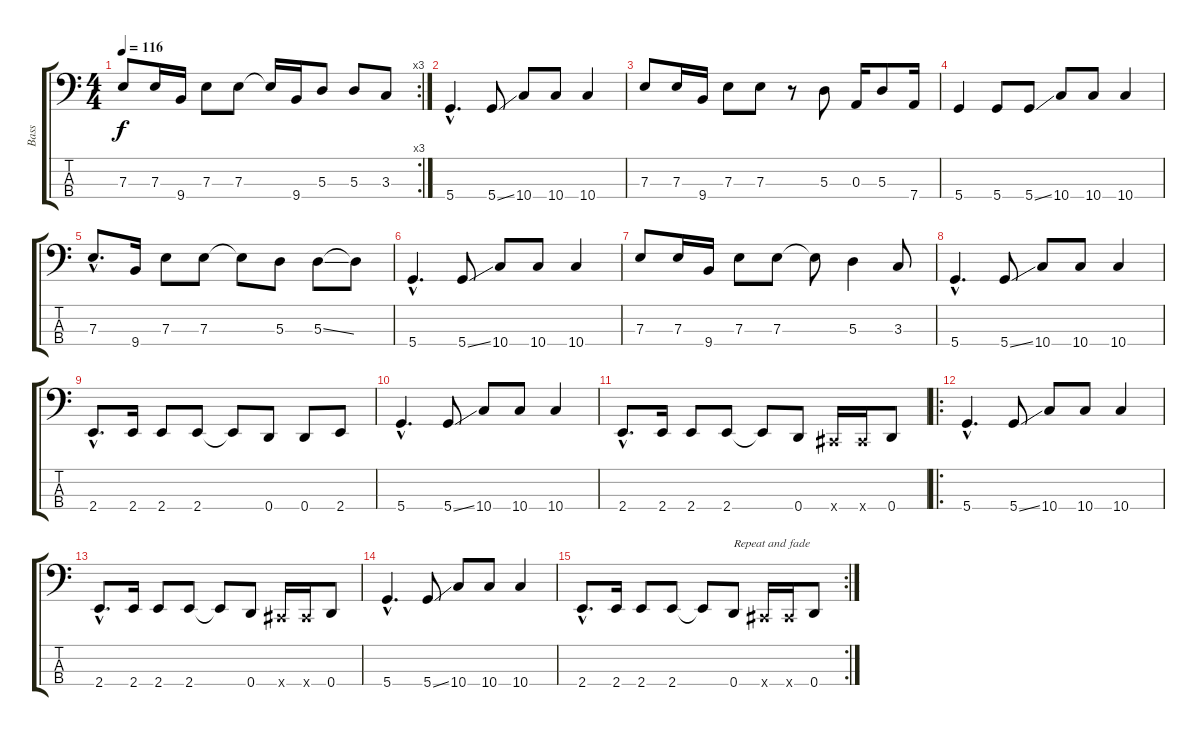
\track ("Bass" "Bass") {instrument electricbassfinger}
\staff {score tabs}
\tuning (G2 D2 A1 D1) {hide}
\rc 3
\ts (4 4)
\tempo 116
\clef f4
\ks c
7.3.8{dy f} 7.3.16 9.4.16 7.3.8 7.3.8 7.3{t}.16 9.4.16 5.3.8 5.3.8 3.3.8 |
5.4{hac}.4{d} 5.4{ss}.8 10.4.8 10.4.8 10.4.4 |
7.3.8 7.3.16 9.4.16 7.3.8 7.3.8 r.8 5.3.8 0.3.16 5.3.8 7.4.16 |
5.4.4 5.4.8 5.4{ss}.8 10.4.8 10.4.8 10.4.4 |
7.3{hac}.8{d} 9.4.16 7.3.8 7.3.8 7.3{t}.8 5.3.8 5.3{ss}.8 5.3{t}.8 |
5.4{hac}.4{d} 5.4{ss}.8 10.4.8 10.4.8 10.4.4 |
7.3.8 7.3.16 9.4.16 7.3.8 7.3.8 7.3{t}.8 5.3.4 3.3.8 |
5.4{hac}.4{d} 5.4{ss}.8 10.4.8 10.4.8 10.4.4 |
2.4{hac}.8{d} 2.4.16 2.4.8 2.4.8 2.4{t}.8 0.4.8 0.4.8 2.4.8 |
5.4{hac}.4{d} 5.4{ss}.8 10.4.8 10.4.8 10.4.4 |
2.4{hac}.8{d} 2.4.16 2.4.8 2.4.8 2.4{t}.8 0.4.8 -1.4{x}.16 -1.4{x}.16 0.4.8 |
\ro
5.4{hac}.4{d} 5.4{ss}.8 10.4.8 10.4.8 10.4.4 |
2.4{hac}.8{d} 2.4.16 2.4.8 2.4.8 2.4{t}.8 0.4.8 -1.4{x}.16 -1.4{x}.16 0.4.8 |
5.4{hac}.4{d} 5.4{ss}.8 10.4.8 10.4.8 10.4.4 |
\rc 2
2.4{hac}.8{d} 2.4.16 2.4.8 2.4.8 2.4{t}.8 0.4.8{txt "Repeat and fade"} -1.4{x}.16 -1.4{x}.16 0.4.8
